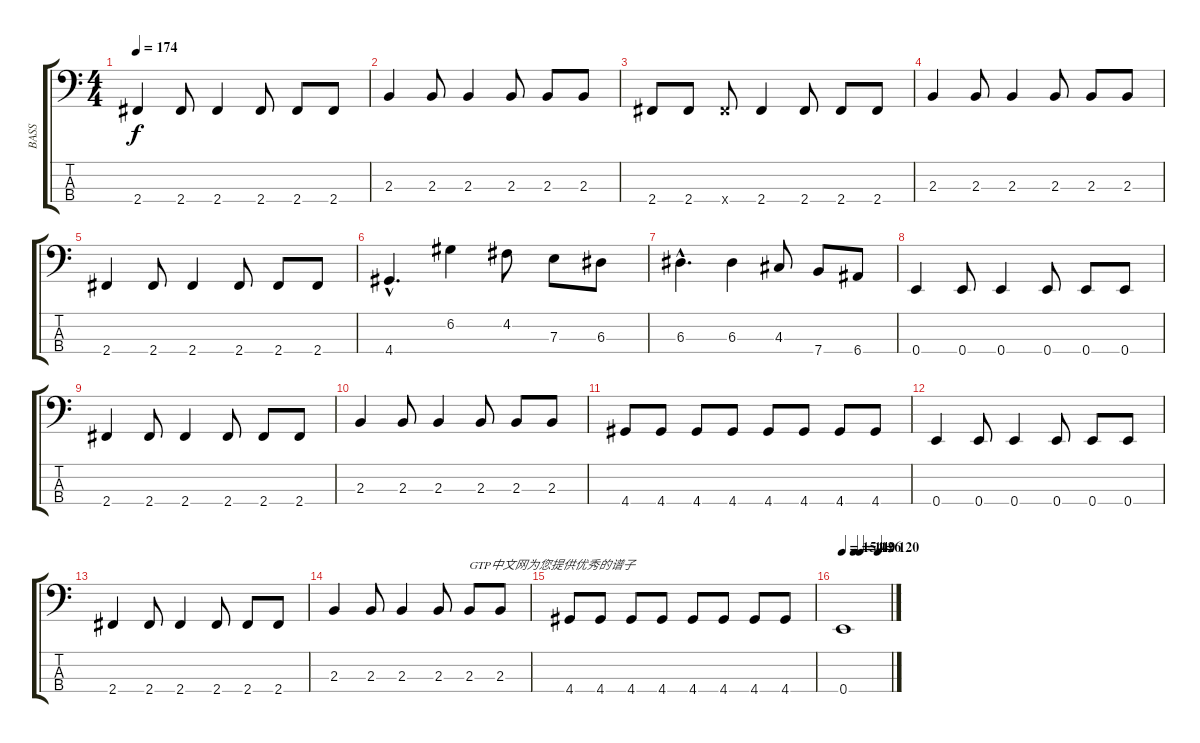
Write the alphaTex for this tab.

\track ("BASS" "BASS") {instrument electricbasspick}
\staff {score tabs}
\tuning (G2 D2 A1 E1) {hide}
\ts (4 4)
\tempo 174
\clef f4
\ks c
2.4.4{dy f} 2.4.8 2.4.4 2.4.8 2.4.8 2.4.8 |
2.3.4 2.3.8 2.3.4 2.3.8 2.3.8 2.3.8 |
2.4.8 2.4.8 2.4{x}.8 2.4.4 2.4.8 2.4.8 2.4.8 |
2.3.4 2.3.8 2.3.4 2.3.8 2.3.8 2.3.8 |
2.4.4 2.4.8 2.4.4 2.4.8 2.4.8 2.4.8 |
4.4{hac}.4{d} 6.2.4 4.2.8 7.3.8 6.3.8 |
6.3{hac}.4{d} 6.3.4 4.3.8 7.4.8 6.4.8 |
0.4.4 0.4.8 0.4.4 0.4.8 0.4.8 0.4.8 |
2.4.4 2.4.8 2.4.4 2.4.8 2.4.8 2.4.8 |
2.3.4 2.3.8 2.3.4 2.3.8 2.3.8 2.3.8 |
4.4.8 4.4.8 4.4.8 4.4.8 4.4.8 4.4.8 4.4.8 4.4.8 |
0.4.4 0.4.8 0.4.4 0.4.8 0.4.8 0.4.8 |
2.4.4 2.4.8 2.4.4 2.4.8 2.4.8 2.4.8 |
2.3.4 2.3.8 2.3.4 2.3.8 2.3.8{txt "GTP中文网为您提供优秀的谱子"} 2.3.8 |
4.4.8 4.4.8 4.4.8 4.4.8 4.4.8 4.4.8 4.4.8 4.4.8 |
\tempo 154
\tempo (149 0.25)
\tempo (126 0.375)
\tempo (120 0.75)
0.4.1
